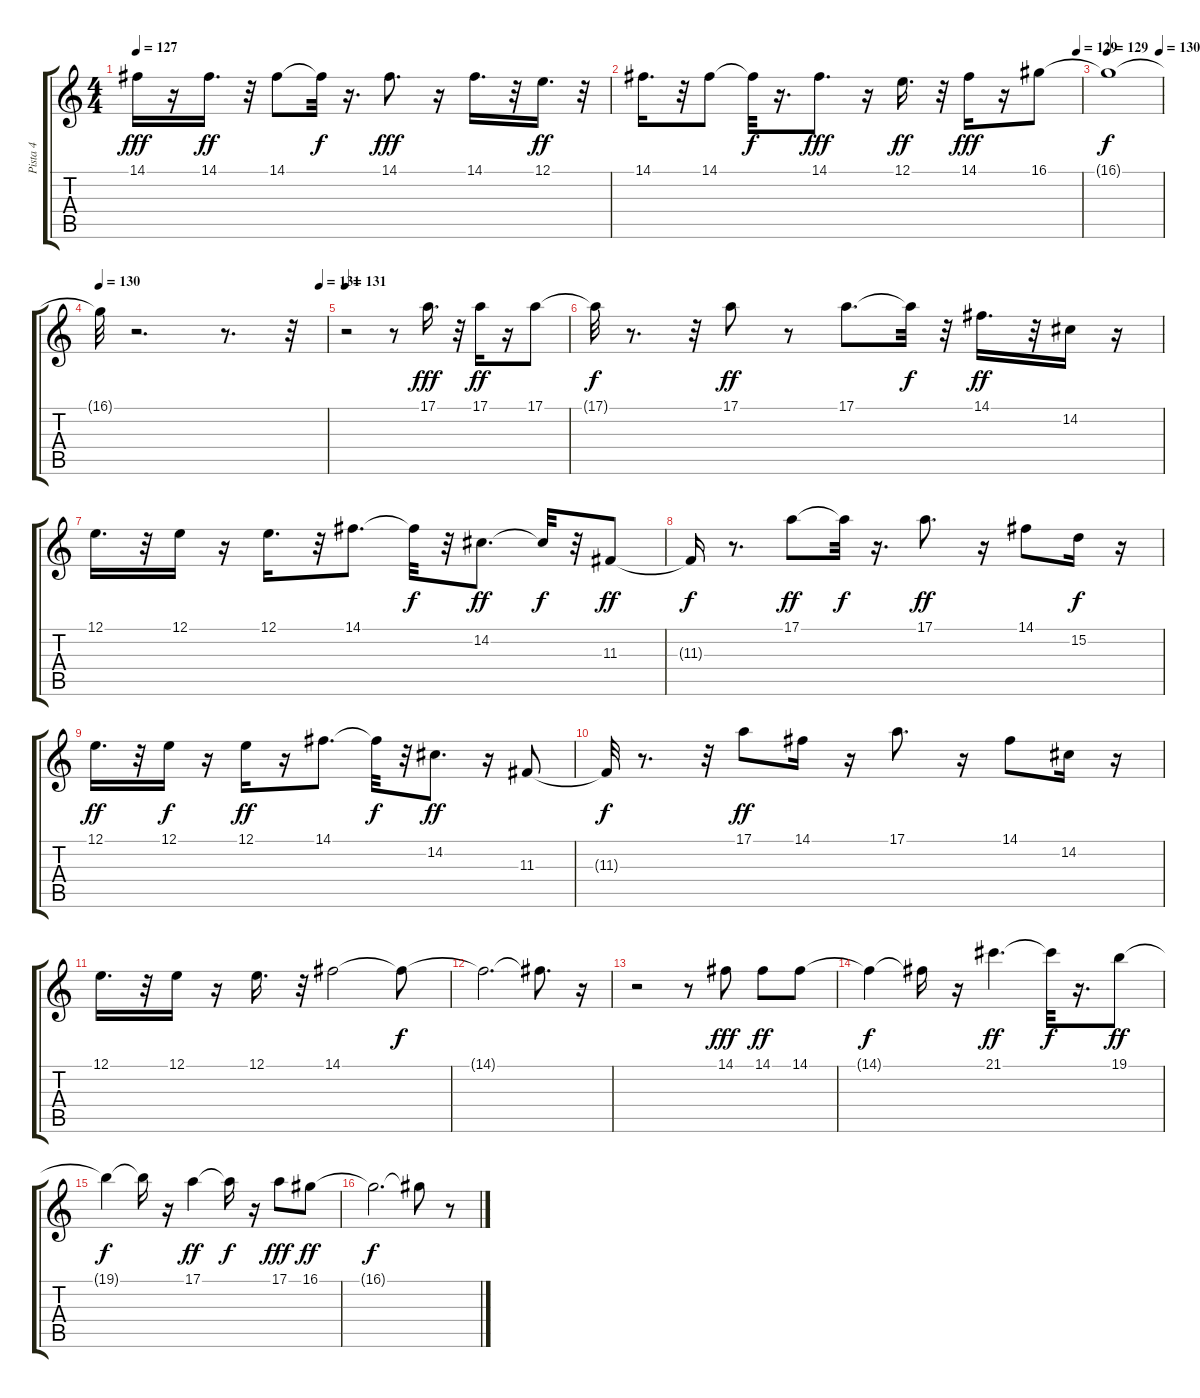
\track ("Pista 4" "Pista 4") {instrument flute}
\staff {score tabs}
\tuning (E4 B3 G3 D3 A2 E2) {hide}
\ts (4 4)
\tempo 127
\clef g2
\ks c
14.1.16{dy fff} r.16 14.1.16{d dy ff} r.32 14.1.8 14.1{t}.32{dy f} r.16{d} 14.1.8{d dy fff} r.16 14.1.16{d} r.32 12.1.16{d dy ff} r.32 |
\tempo (129 0.9895833333333334)
14.1.16{d} r.32 14.1.8 14.1{t}.32{dy f} r.16{d} 14.1.8{d dy fff} r.16 12.1.16{d dy ff} r.32 14.1.16{dy fff} r.16 16.1.8 |
\tempo (130 0.9583333333333334)
\tempo 129
16.1{t}.1{dy f} |
\tempo 130
\tempo (131 0.96875)
16.1{t}.32 r.2{d} r.8{d} r.32 |
\tempo 131
r.2 r.8 17.1.16{d dy fff} r.32 17.1.16{dy ff} r.16 17.1.8 |
17.1{t}.32{dy f} r.8{d} r.32 17.1.8{dy ff} r.8 17.1.8{d} 17.1{t}.32{dy f} r.32 14.1.16{d dy ff} r.32 14.2.16 r.16 |
12.1.16{d} r.32 12.1.16 r.16 12.1.16{d} r.32 14.1.8{d} 14.1{t}.32{dy f} r.32 14.2.8{d dy ff} 14.2{t}.32{dy f} r.32 11.3.8{dy ff} |
11.3{t}.16{dy f} r.8{d} 17.1.8{dy ff} 17.1{t}.32{dy f} r.16{d} 17.1.8{d dy ff} r.16 14.1.8 15.2.16{dy f} r.16 |
12.1.16{d dy ff} r.32 12.1.16{dy f} r.16 12.1.16{dy ff} r.16 14.1.8{d} 14.1{t}.32{dy f} r.32 14.2.8{d dy ff} r.16 11.3.8 |
11.3{t}.32{dy f} r.8{d} r.32 17.1.8{dy ff} 14.1.16 r.16 17.1.8{d} r.16 14.1.8 14.2.16 r.16 |
12.1.16{d} r.32 12.1.16 r.16 12.1.16{d} r.32 14.1.2 14.1{t}.8{dy f} |
14.1{t}.2{d} 14.1{t}.8{d} r.16 |
r.2 r.8 14.1.8{dy fff} 14.1.8{dy ff} 14.1.8 |
14.1{t}.4{dy f} 14.1{t}.16 r.16 21.1.4{d dy ff} 21.1{t}.32{dy f} r.16{d} 19.1.8{dy ff} |
19.1{t}.4{dy f} 19.1{t}.16 r.16 17.1.4{dy ff} 17.1{t}.16{dy f} r.16 17.1.8{dy fff} 16.1.8{dy ff} |
16.1{t}.2{d dy f} 16.1{t}.8 r.8
